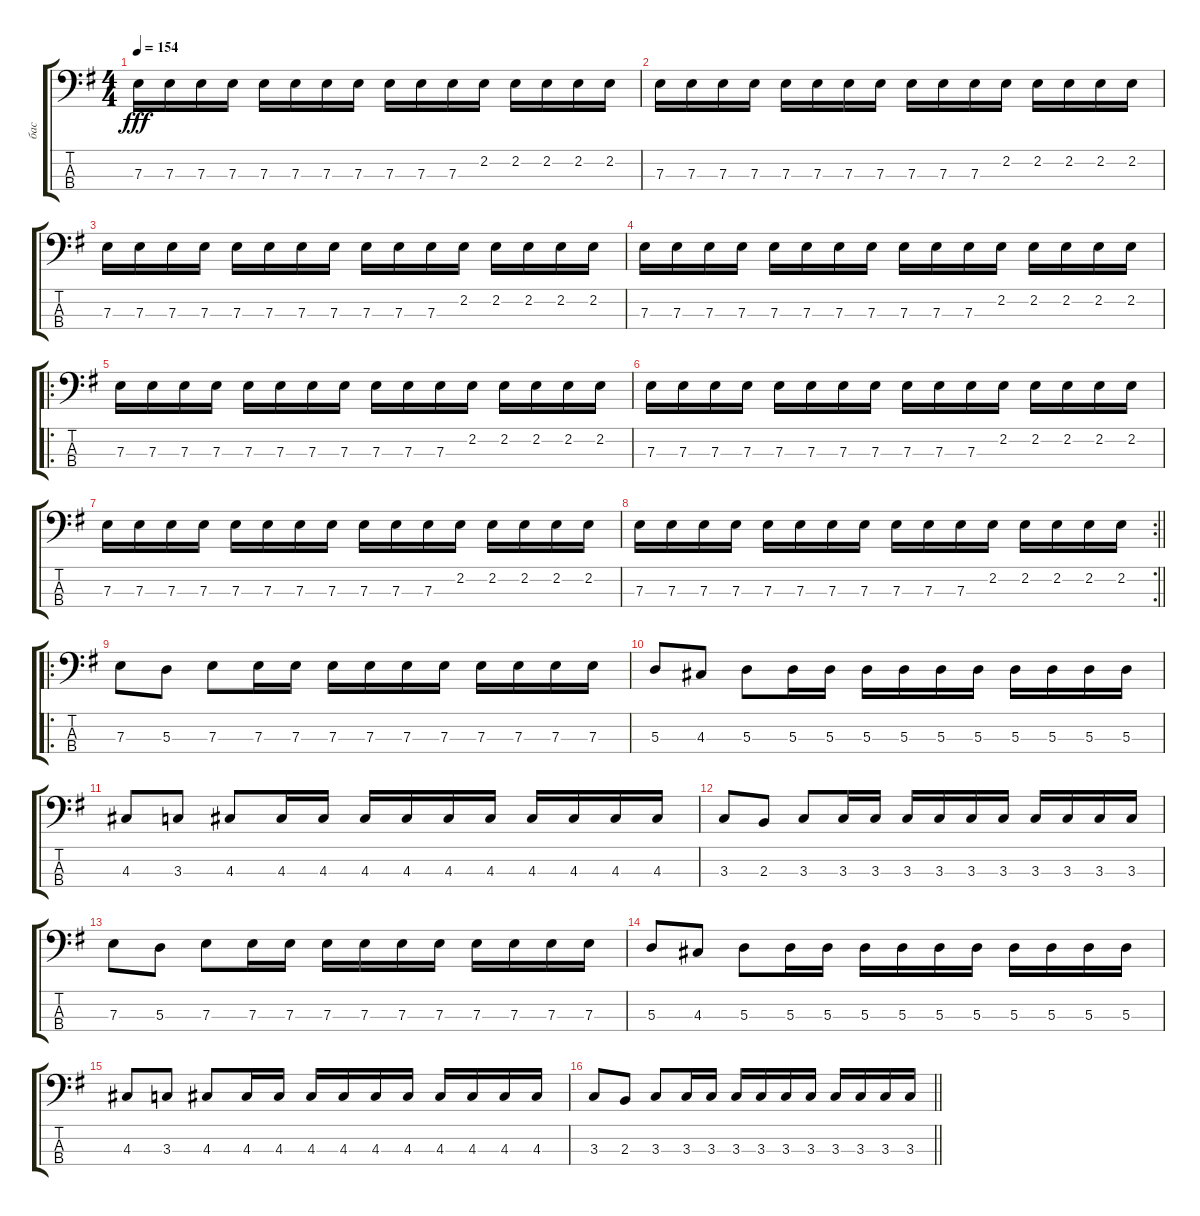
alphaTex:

\track ("бас" "бас") {instrument electricbassfinger}
\staff {score tabs}
\tuning (G2 D2 A1 E1) {hide}
\ts (4 4)
\tempo 154
\clef f4
\ks eminor
7.3.16{dy fff} 7.3.16 7.3.16 7.3.16 7.3.16 7.3.16 7.3.16 7.3.16 7.3.16 7.3.16 7.3.16 2.2.16 2.2.16 2.2.16 2.2.16 2.2.16 |
7.3.16 7.3.16 7.3.16 7.3.16 7.3.16 7.3.16 7.3.16 7.3.16 7.3.16 7.3.16 7.3.16 2.2.16 2.2.16 2.2.16 2.2.16 2.2.16 |
7.3.16 7.3.16 7.3.16 7.3.16 7.3.16 7.3.16 7.3.16 7.3.16 7.3.16 7.3.16 7.3.16 2.2.16 2.2.16 2.2.16 2.2.16 2.2.16 |
7.3.16 7.3.16 7.3.16 7.3.16 7.3.16 7.3.16 7.3.16 7.3.16 7.3.16 7.3.16 7.3.16 2.2.16 2.2.16 2.2.16 2.2.16 2.2.16 |
\ro
7.3.16 7.3.16 7.3.16 7.3.16 7.3.16 7.3.16 7.3.16 7.3.16 7.3.16 7.3.16 7.3.16 2.2.16 2.2.16 2.2.16 2.2.16 2.2.16 |
7.3.16 7.3.16 7.3.16 7.3.16 7.3.16 7.3.16 7.3.16 7.3.16 7.3.16 7.3.16 7.3.16 2.2.16 2.2.16 2.2.16 2.2.16 2.2.16 |
7.3.16 7.3.16 7.3.16 7.3.16 7.3.16 7.3.16 7.3.16 7.3.16 7.3.16 7.3.16 7.3.16 2.2.16 2.2.16 2.2.16 2.2.16 2.2.16 |
\rc 2
\barLineRight lightlight
7.3.16 7.3.16 7.3.16 7.3.16 7.3.16 7.3.16 7.3.16 7.3.16 7.3.16 7.3.16 7.3.16 2.2.16 2.2.16 2.2.16 2.2.16 2.2.16 |
\ro
\section ("" "")
7.3.8 5.3.8 7.3.8 7.3.16 7.3.16 7.3.16 7.3.16 7.3.16 7.3.16 7.3.16 7.3.16 7.3.16 7.3.16 |
5.3.8 4.3.8 5.3.8 5.3.16 5.3.16 5.3.16 5.3.16 5.3.16 5.3.16 5.3.16 5.3.16 5.3.16 5.3.16 |
4.3.8 3.3.8 4.3.8 4.3.16 4.3.16 4.3.16 4.3.16 4.3.16 4.3.16 4.3.16 4.3.16 4.3.16 4.3.16 |
3.3.8 2.3.8 3.3.8 3.3.16 3.3.16 3.3.16 3.3.16 3.3.16 3.3.16 3.3.16 3.3.16 3.3.16 3.3.16 |
7.3.8 5.3.8 7.3.8 7.3.16 7.3.16 7.3.16 7.3.16 7.3.16 7.3.16 7.3.16 7.3.16 7.3.16 7.3.16 |
5.3.8 4.3.8 5.3.8 5.3.16 5.3.16 5.3.16 5.3.16 5.3.16 5.3.16 5.3.16 5.3.16 5.3.16 5.3.16 |
4.3.8 3.3.8 4.3.8 4.3.16 4.3.16 4.3.16 4.3.16 4.3.16 4.3.16 4.3.16 4.3.16 4.3.16 4.3.16 |
\barLineRight lightlight
3.3.8 2.3.8 3.3.8 3.3.16 3.3.16 3.3.16 3.3.16 3.3.16 3.3.16 3.3.16 3.3.16 3.3.16 3.3.16
